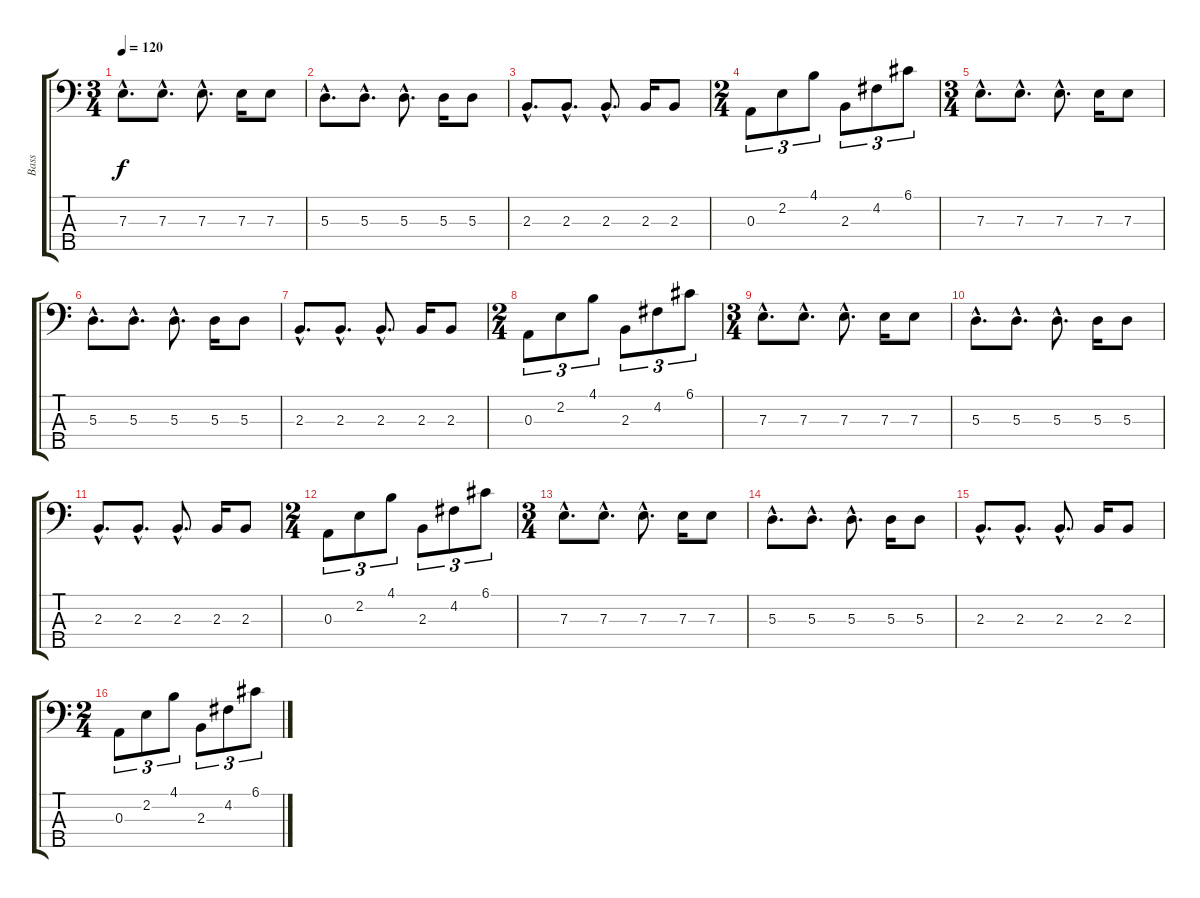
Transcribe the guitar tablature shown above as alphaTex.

\track ("Bass" "Bass") {instrument electricbassfinger}
\staff {score tabs}
\tuning (G2 D2 A1 E1 B0) {hide}
\ts (3 4)
\tempo 120
\clef f4
\ks c
7.3{hac}.8{d dy f} 7.3{hac}.8{d} 7.3{hac}.8{d} 7.3.16 7.3.8 |
5.3{hac}.8{d} 5.3{hac}.8{d} 5.3{hac}.8{d} 5.3.16 5.3.8 |
2.3{hac}.8{d} 2.3{hac}.8{d} 2.3{hac}.8{d} 2.3.16 2.3.8 |
\ts (2 4)
0.3.8{tu (3 2)} 2.2.8{tu (3 2)} 4.1.8{tu (3 2)} 2.3.8{tu (3 2)} 4.2.8{tu (3 2)} 6.1.8{tu (3 2)} |
\ts (3 4)
7.3{hac}.8{d} 7.3{hac}.8{d} 7.3{hac}.8{d} 7.3.16 7.3.8 |
5.3{hac}.8{d} 5.3{hac}.8{d} 5.3{hac}.8{d} 5.3.16 5.3.8 |
2.3{hac}.8{d} 2.3{hac}.8{d} 2.3{hac}.8{d} 2.3.16 2.3.8 |
\ts (2 4)
0.3.8{tu (3 2)} 2.2.8{tu (3 2)} 4.1.8{tu (3 2)} 2.3.8{tu (3 2)} 4.2.8{tu (3 2)} 6.1.8{tu (3 2)} |
\ts (3 4)
7.3{hac}.8{d} 7.3{hac}.8{d} 7.3{hac}.8{d} 7.3.16 7.3.8 |
5.3{hac}.8{d} 5.3{hac}.8{d} 5.3{hac}.8{d} 5.3.16 5.3.8 |
2.3{hac}.8{d} 2.3{hac}.8{d} 2.3{hac}.8{d} 2.3.16 2.3.8 |
\ts (2 4)
0.3.8{tu (3 2)} 2.2.8{tu (3 2)} 4.1.8{tu (3 2)} 2.3.8{tu (3 2)} 4.2.8{tu (3 2)} 6.1.8{tu (3 2)} |
\ts (3 4)
7.3{hac}.8{d} 7.3{hac}.8{d} 7.3{hac}.8{d} 7.3.16 7.3.8 |
5.3{hac}.8{d} 5.3{hac}.8{d} 5.3{hac}.8{d} 5.3.16 5.3.8 |
2.3{hac}.8{d} 2.3{hac}.8{d} 2.3{hac}.8{d} 2.3.16 2.3.8 |
\ts (2 4)
0.3.8{tu (3 2)} 2.2.8{tu (3 2)} 4.1.8{tu (3 2)} 2.3.8{tu (3 2)} 4.2.8{tu (3 2)} 6.1.8{tu (3 2)}
